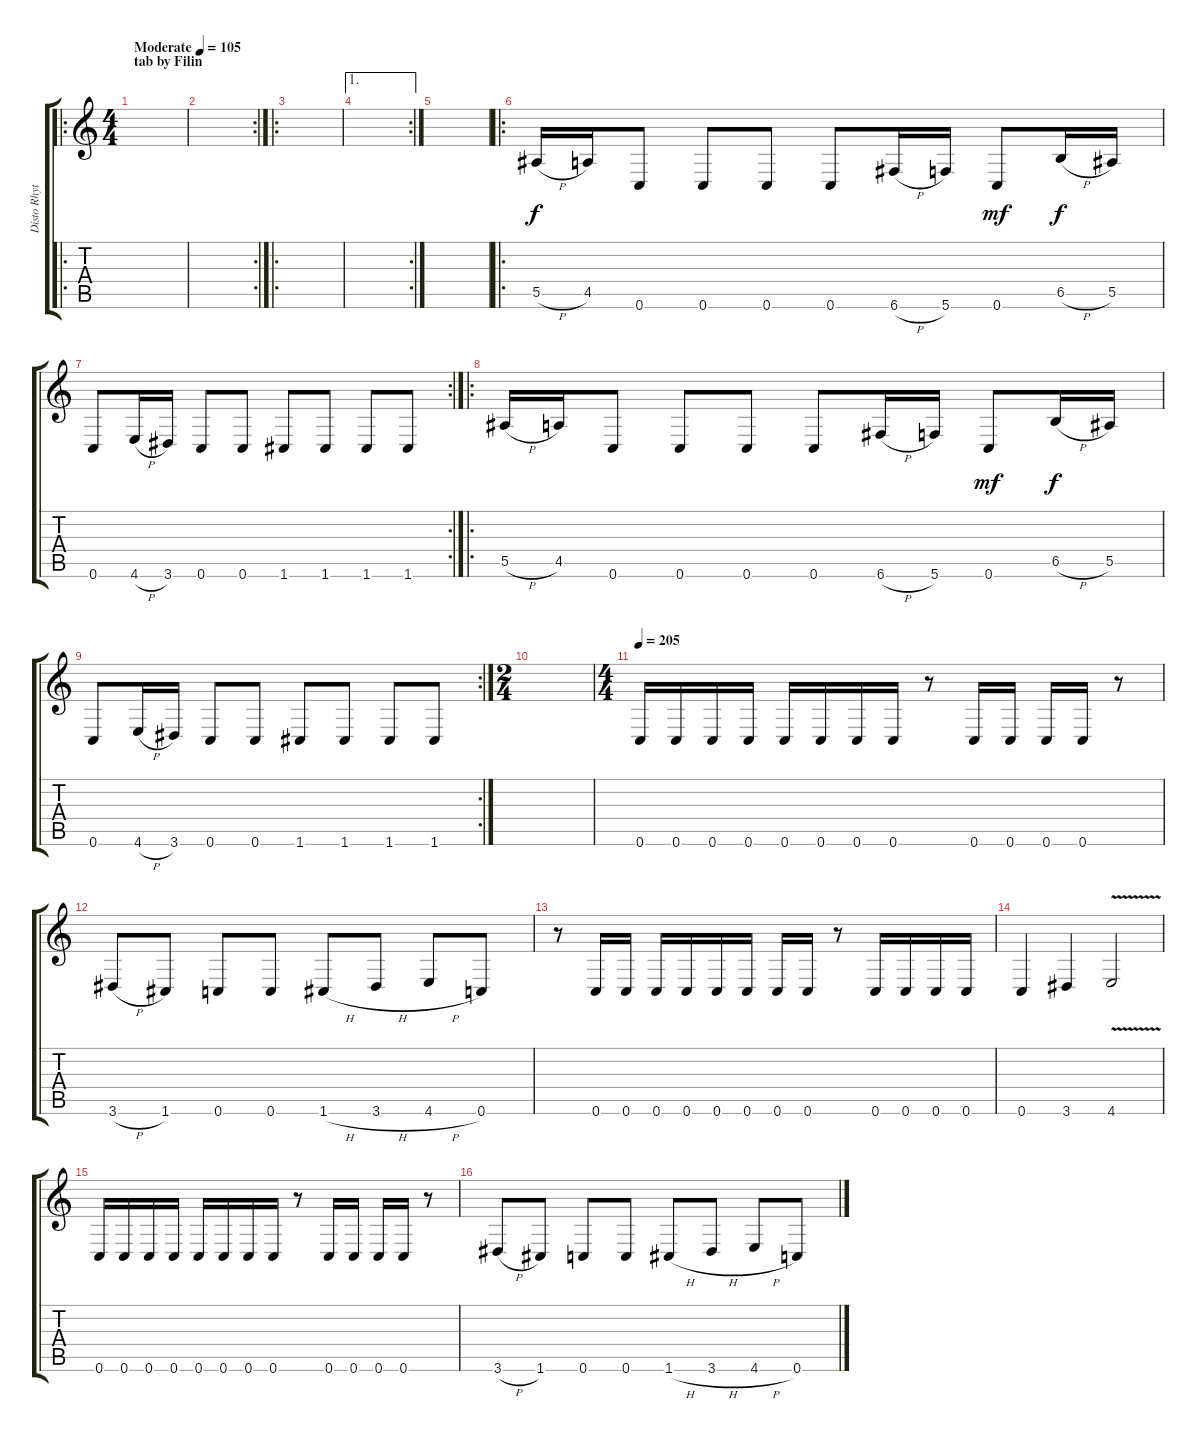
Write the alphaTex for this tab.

\track ("Disto Rhytme" "Disto Rhyt") {instrument distortionguitar}
\staff {score tabs}
\tuning (C4 G3 Eb3 Bb2 F2 C2) {hide}
\ro
\ts (4 4)
\section ("" "tab by Filin ")
\tempo (105 "Moderate")
\clef g2
\ks c
|
\rc 2
|
\ro
|
\ae 1
\rc 2
|
|
\ro
5.5{h}.16 4.5.16 0.6.8 0.6.8 0.6.8 0.6.8 6.6{h}.16 5.6.16 0.6.8{dy mf} 6.5{h}.16{dy f} 5.5.16 |
\rc 2
0.6.8 4.6{h}.16 3.6.16 0.6.8 0.6.8 1.6.8 1.6.8 1.6.8 1.6.8 |
\ro
5.5{h}.16 4.5.16 0.6.8 0.6.8 0.6.8 0.6.8 6.6{h}.16 5.6.16 0.6.8{dy mf} 6.5{h}.16{dy f} 5.5.16 |
\rc 2
0.6.8 4.6{h}.16 3.6.16 0.6.8 0.6.8 1.6.8 1.6.8 1.6.8 1.6.8 |
\ts (2 4)
|
\ts (4 4)
\tempo 205
0.6.16 0.6.16 0.6.16 0.6.16 0.6.16 0.6.16 0.6.16 0.6.16 r.8 0.6.16 0.6.16 0.6.16 0.6.16 r.8 |
3.6{h}.8 1.6.8 0.6.8 0.6.8 1.6{h}.8 3.6{h}.8 4.6{h}.8 0.6.8 |
r.8 0.6.16 0.6.16 0.6.16 0.6.16 0.6.16 0.6.16 0.6.16 0.6.16 r.8 0.6.16 0.6.16 0.6.16 0.6.16 |
0.6.4 3.6.4 4.6{v}.2 |
0.6.16 0.6.16 0.6.16 0.6.16 0.6.16 0.6.16 0.6.16 0.6.16 r.8 0.6.16 0.6.16 0.6.16 0.6.16 r.8 |
3.6{h}.8 1.6.8 0.6.8 0.6.8 1.6{h}.8 3.6{h}.8 4.6{h}.8 0.6.8
